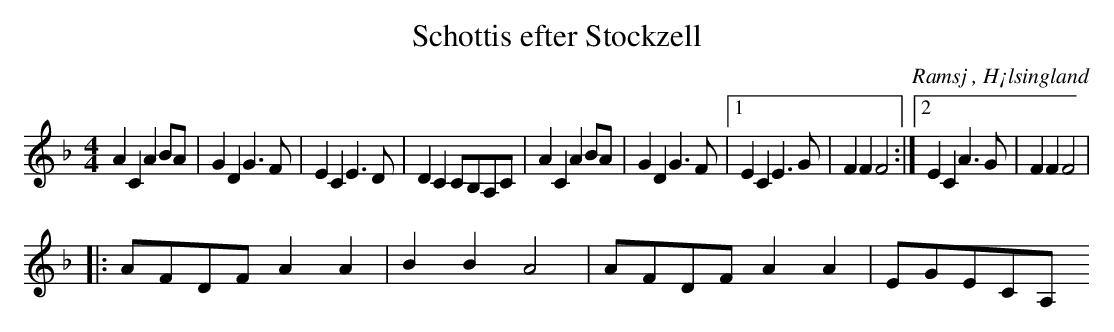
X:1
T: Schottis efter Stockzell
O: Ramsj , H¡lsingland
M: 4/4
L: 1/8
K: F
A2 C2 A2 BA|G2 D2 G2>F2|E2 C2 E2>D2|D2 C2 CB,A,C|A2 C2 A2 BA|G2 D2 G2>F2|1 E2 C2 E2>G2|F2 F2 F4:|2 E2 C2 A2>G2|F2 F2 F4|
|:AFDF A2 A2| B2 B2 A4|AFDF A2 A2|EGECA,
